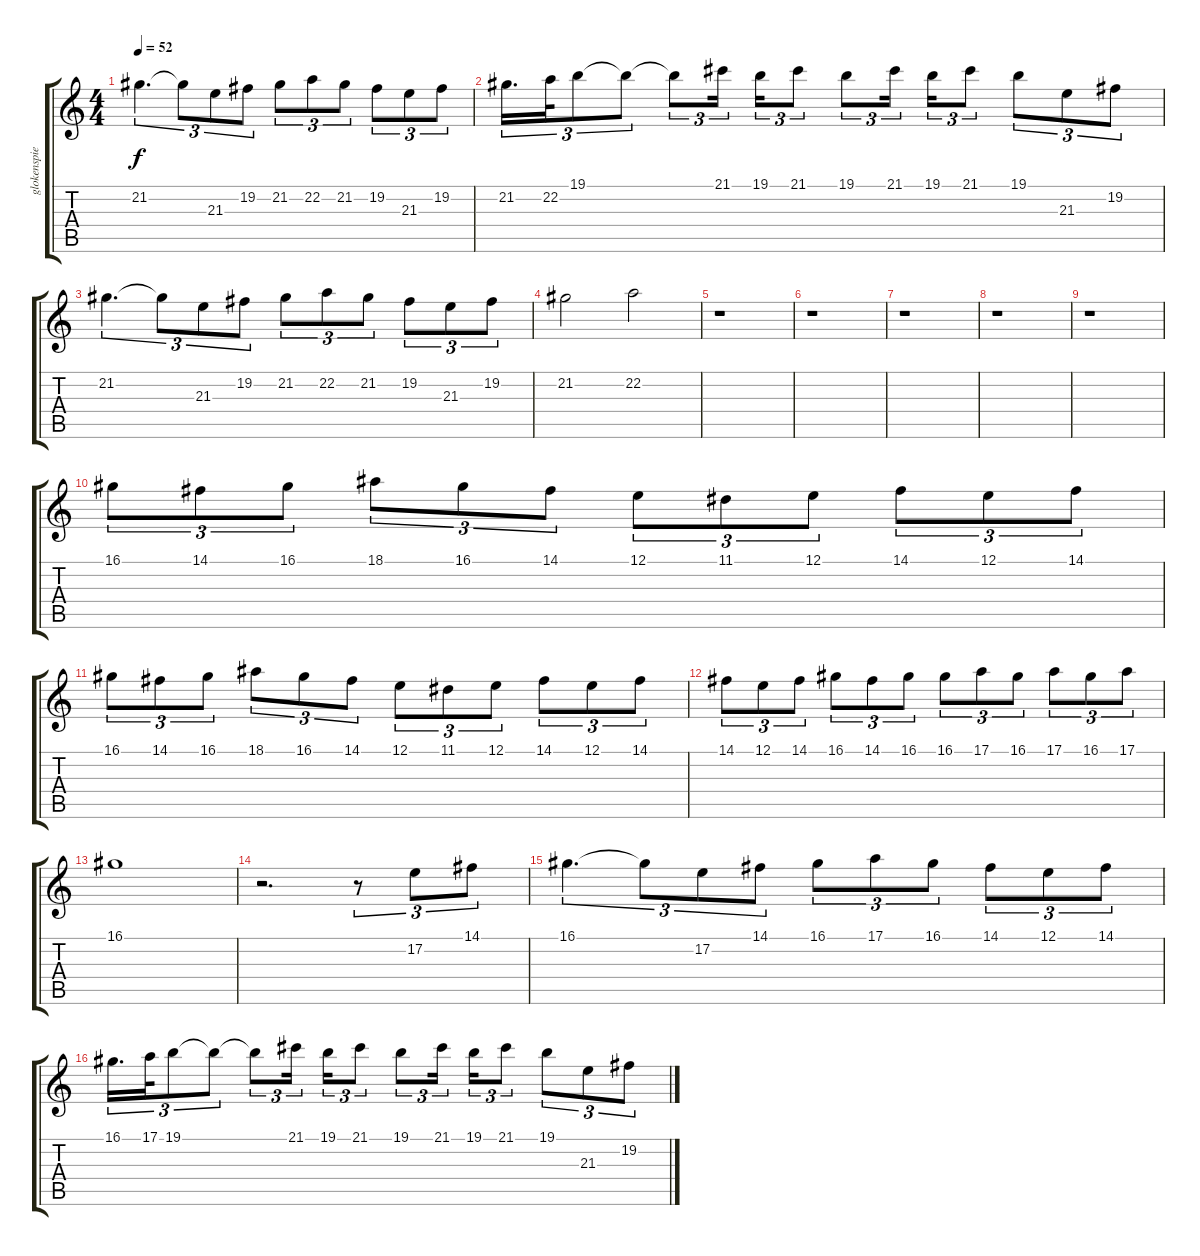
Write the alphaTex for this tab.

\track ("glokenspiel (jonny)" "glokenspie") {instrument glockenspiel}
\staff {score tabs}
\tuning (E4 B3 G3 D3 A2 E2) {hide}
\ts (4 4)
\tempo 52
\clef g2
\ks c
21.2.4{d tu (3 2) dy f} 21.2{t}.8{tu (3 2)} 21.3.8{tu (3 2)} 19.2.8{tu (3 2)} 21.2.8{tu (3 2)} 22.2.8{tu (3 2)} 21.2.8{tu (3 2)} 19.2.8{tu (3 2)} 21.3.8{tu (3 2)} 19.2.8{tu (3 2)} |
21.2.16{d tu (3 2)} 22.2.32{tu (3 2)} 19.1.8{tu (3 2)} 19.1{t}.8{tu (3 2)} 19.1{t}.8{tu (3 2)} 21.1.16{tu (3 2)} 19.1.16{tu (3 2)} 21.1.8{tu (3 2)} 19.1.8{tu (3 2)} 21.1.16{tu (3 2)} 19.1.16{tu (3 2)} 21.1.8{tu (3 2)} 19.1.8{tu (3 2)} 21.3.8{tu (3 2)} 19.2.8{tu (3 2)} |
21.2.4{d tu (3 2)} 21.2{t}.8{tu (3 2)} 21.3.8{tu (3 2)} 19.2.8{tu (3 2)} 21.2.8{tu (3 2)} 22.2.8{tu (3 2)} 21.2.8{tu (3 2)} 19.2.8{tu (3 2)} 21.3.8{tu (3 2)} 19.2.8{tu (3 2)} |
21.2.2 22.2.2 |
r.1 |
r.1 |
r.1 |
r.1 |
r.1 |
16.1.8{tu (3 2)} 14.1.8{tu (3 2)} 16.1.8{tu (3 2)} 18.1.8{tu (3 2)} 16.1.8{tu (3 2)} 14.1.8{tu (3 2)} 12.1.8{tu (3 2)} 11.1.8{tu (3 2)} 12.1.8{tu (3 2)} 14.1.8{tu (3 2)} 12.1.8{tu (3 2)} 14.1.8{tu (3 2)} |
16.1.8{tu (3 2)} 14.1.8{tu (3 2)} 16.1.8{tu (3 2)} 18.1.8{tu (3 2)} 16.1.8{tu (3 2)} 14.1.8{tu (3 2)} 12.1.8{tu (3 2)} 11.1.8{tu (3 2)} 12.1.8{tu (3 2)} 14.1.8{tu (3 2)} 12.1.8{tu (3 2)} 14.1.8{tu (3 2)} |
14.1.8{tu (3 2)} 12.1.8{tu (3 2)} 14.1.8{tu (3 2)} 16.1.8{tu (3 2)} 14.1.8{tu (3 2)} 16.1.8{tu (3 2)} 16.1.8{tu (3 2)} 17.1.8{tu (3 2)} 16.1.8{tu (3 2)} 17.1.8{tu (3 2)} 16.1.8{tu (3 2)} 17.1.8{tu (3 2)} |
16.1.1 |
r.2{d} r.8{tu (3 2)} 17.2.8{tu (3 2)} 14.1.8{tu (3 2)} |
16.1.4{d tu (3 2)} 16.1{t}.8{tu (3 2)} 17.2.8{tu (3 2)} 14.1.8{tu (3 2)} 16.1.8{tu (3 2)} 17.1.8{tu (3 2)} 16.1.8{tu (3 2)} 14.1.8{tu (3 2)} 12.1.8{tu (3 2)} 14.1.8{tu (3 2)} |
16.1.16{d tu (3 2)} 17.1.32{tu (3 2)} 19.1.8{tu (3 2)} 19.1{t}.8{tu (3 2)} 19.1{t}.8{tu (3 2)} 21.1.16{tu (3 2)} 19.1.16{tu (3 2)} 21.1.8{tu (3 2)} 19.1.8{tu (3 2)} 21.1.16{tu (3 2)} 19.1.16{tu (3 2)} 21.1.8{tu (3 2)} 19.1.8{tu (3 2)} 21.3.8{tu (3 2)} 19.2.8{tu (3 2)}
